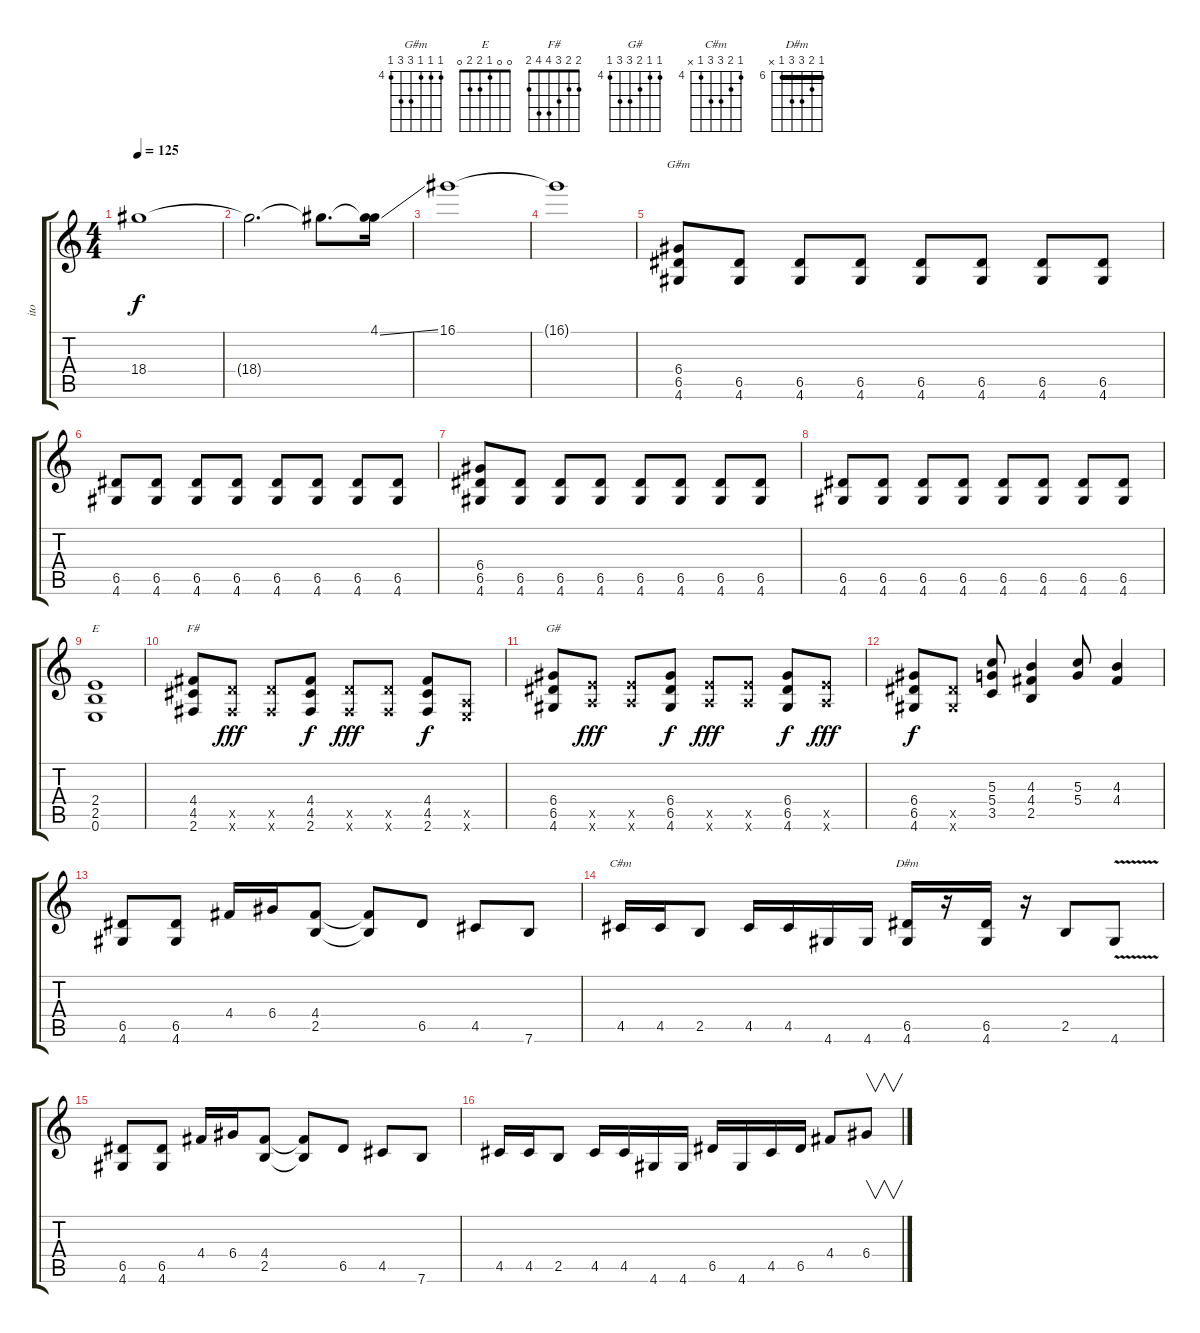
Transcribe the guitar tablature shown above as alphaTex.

\track ("ito" "ito") {instrument distortionguitar}
\staff {score tabs}
\tuning (E4 B3 G3 D3 A2 E2) {hide}
\chord ("G#m" 4 4 4 6 6 4) {firstfret 4}
\chord ("E" 0 0 1 2 2 0)
\chord ("F#" 2 2 3 4 4 2)
\chord ("G#" 4 4 5 6 6 4) {firstfret 4}
\chord ("C#m" 4 5 6 6 4 x) {firstfret 4}
\chord ("D#m" 6 7 8 8 6 x) {firstfret 6 barre 6}
\ts (4 4)
\tempo 125
\clef g2
\ks c
18.4.1{dy f instrument distortionguitar} |
18.4{t}.2{d} 18.4{t}.8{d} (4.1{ss} 18.4{t}).16 |
16.1.1 |
16.1{t}.1 |
(6.4 6.5 4.6).8{ch "G#m"} (6.5 4.6).8 (6.5 4.6).8 (6.5 4.6).8 (6.5 4.6).8 (6.5 4.6).8 (6.5 4.6).8 (6.5 4.6).8 |
(6.5 4.6).8 (6.5 4.6).8 (6.5 4.6).8 (6.5 4.6).8 (6.5 4.6).8 (6.5 4.6).8 (6.5 4.6).8 (6.5 4.6).8 |
(6.4 6.5 4.6).8 (6.5 4.6).8 (6.5 4.6).8 (6.5 4.6).8 (6.5 4.6).8 (6.5 4.6).8 (6.5 4.6).8 (6.5 4.6).8 |
(6.5 4.6).8 (6.5 4.6).8 (6.5 4.6).8 (6.5 4.6).8 (6.5 4.6).8 (6.5 4.6).8 (6.5 4.6).8 (6.5 4.6).8 |
(2.4 2.5 0.6).1{ch "E"} |
(4.4 4.5 2.6).8{ch "F#"} (5.5{x} 2.6{x}).8{dy fff} (5.5{x} 2.6{x}).8 (4.4 4.5 2.6).8{dy f} (5.5{x} 2.6{x}).8{dy fff} (5.5{x} 2.6{x}).8 (4.4 4.5 2.6).8{dy f} (0.5{x} 0.6{x}).8 |
(6.4 6.5 4.6).8{ch "G#"} (7.5{x} 5.6{x}).8{dy fff} (7.5{x} 5.6{x}).8 (6.4 6.5 4.6).8{dy f} (7.5{x} 5.6{x}).8{dy fff} (7.5{x} 5.6{x}).8 (6.4 6.5 4.6).8{dy f} (7.5{x} 5.6{x}).8{dy fff} |
(6.4 6.5 4.6).8{dy f} (6.5{x} 4.6{x}).8 (5.3 5.4 3.5).8 (4.3 4.4 2.5).4 (5.3 5.4).8 (4.3 4.4).4 |
(6.5 4.6).8 (6.5 4.6).8 4.4.16 6.4.16 (4.4 2.5).8 (4.4{t} 2.5{t}).8 6.5.8 4.5.8 7.6.8 |
4.5.16{ch "C#m"} 4.5.16 2.5.8 4.5.16 4.5.16 4.6.16 4.6.16 (6.5 4.6).16{ch "D#m"} r.16 (6.5 4.6).16 r.16 2.5.8 4.6{v}.8 |
(6.5 4.6).8 (6.5 4.6).8 4.4.16 6.4.16 (4.4 2.5).8 (4.4{t} 2.5{t}).8 6.5.8 4.5.8 7.6.8 |
4.5.16 4.5.16 2.5.8 4.5.16 4.5.16 4.6.16 4.6.16 6.5.16 4.6.16 4.5.16 6.5.16 4.4.8 6.4.8{v}
